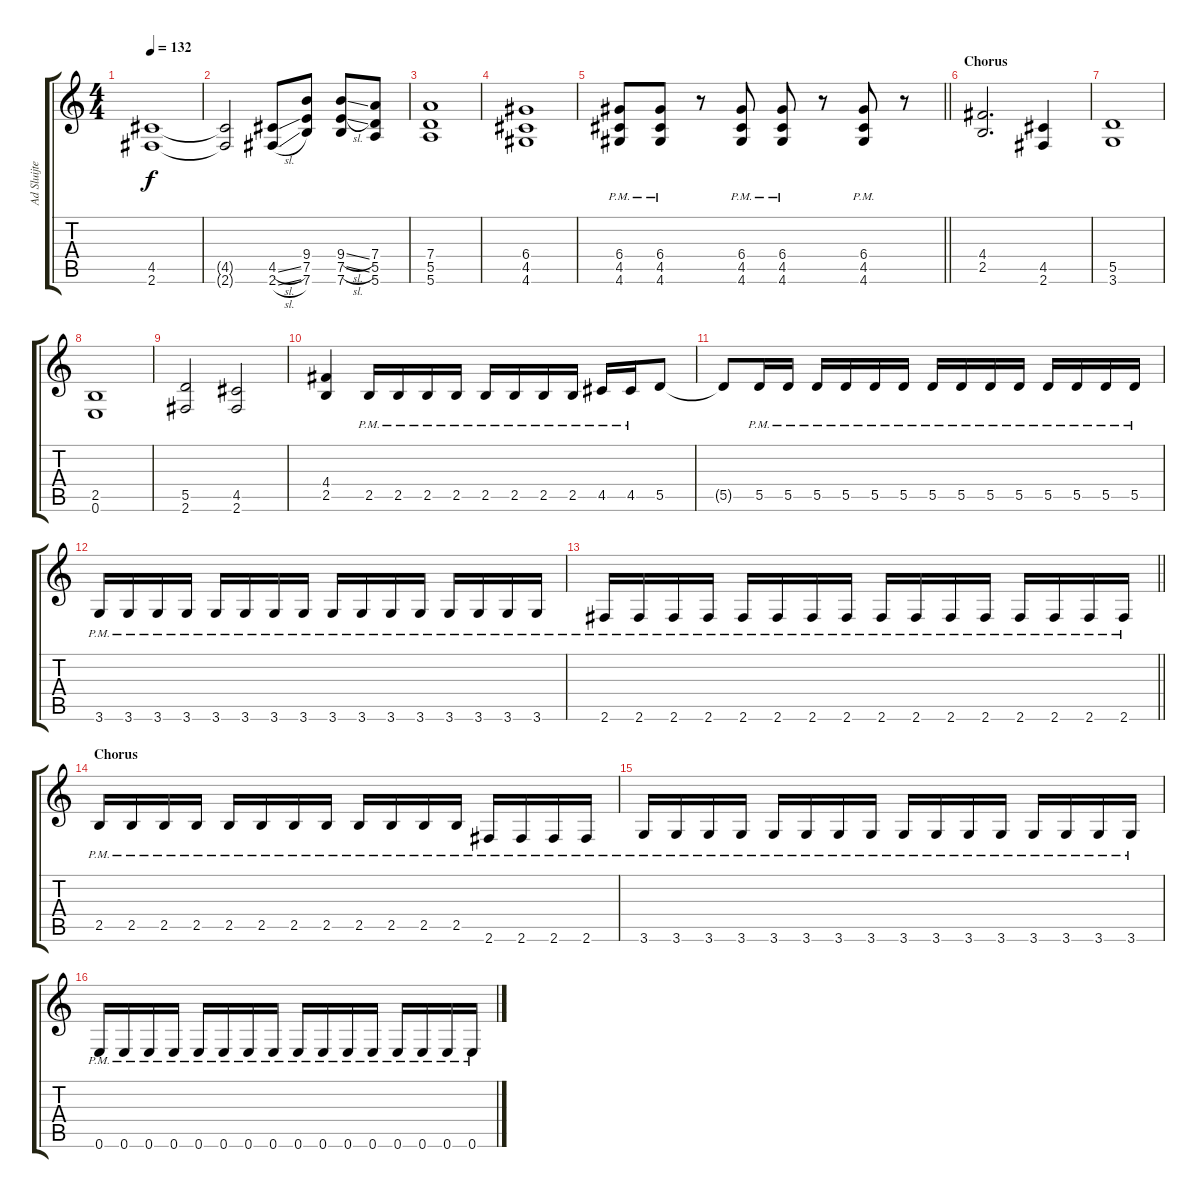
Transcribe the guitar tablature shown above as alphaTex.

\track ("Ad Sluijter" "Ad Sluijte") {instrument distortionguitar}
\staff {score tabs}
\tuning (E4 B3 G3 D3 A2 E2) {hide}
\ts (4 4)
\tempo 132
\clef g2
\ks c
(4.5 2.6).1{dy f} |
(4.5{t} 2.6{t}).2 (4.5{sl} 2.6{sl}).8 (9.4 7.5 7.6).8 (9.4{sl} 7.5{sl} 7.6).8 (7.4 5.5 5.6).8 |
(7.4 5.5 5.6).1 |
(6.4 4.5 4.6).1 |
\barLineRight lightlight
(6.4{pm} 4.5{pm} 4.6{pm}).8 (6.4{pm} 4.5{pm} 4.6{pm}).8 r.8 (6.4{pm} 4.5{pm} 4.6{pm}).8 (6.4{pm} 4.5{pm} 4.6{pm}).8 r.8 (6.4{pm} 4.5{pm} 4.6{pm}).8 r.8 |
\section ("" "Chorus")
(4.4 2.5).2{d} (4.5 2.6).4 |
(5.5 3.6).1 |
(2.5 0.6).1 |
(5.5 2.6).2 (4.5 2.6).2 |
(4.4 2.5).4 2.5{pm}.16 2.5{pm}.16 2.5{pm}.16 2.5{pm}.16 2.5{pm}.16 2.5{pm}.16 2.5{pm}.16 2.5{pm}.16 4.5{pm}.16 4.5{pm}.16 5.5.8 |
5.5{t}.8 5.5{pm}.16 5.5{pm}.16 5.5{pm}.16 5.5{pm}.16 5.5{pm}.16 5.5{pm}.16 5.5{pm}.16 5.5{pm}.16 5.5{pm}.16 5.5{pm}.16 5.5{pm}.16 5.5{pm}.16 5.5{pm}.16 5.5{pm}.16 |
3.6{pm}.16 3.6{pm}.16 3.6{pm}.16 3.6{pm}.16 3.6{pm}.16 3.6{pm}.16 3.6{pm}.16 3.6{pm}.16 3.6{pm}.16 3.6{pm}.16 3.6{pm}.16 3.6{pm}.16 3.6{pm}.16 3.6{pm}.16 3.6{pm}.16 3.6{pm}.16 |
\barLineRight lightlight
2.6{pm}.16 2.6{pm}.16 2.6{pm}.16 2.6{pm}.16 2.6{pm}.16 2.6{pm}.16 2.6{pm}.16 2.6{pm}.16 2.6{pm}.16 2.6{pm}.16 2.6{pm}.16 2.6{pm}.16 2.6{pm}.16 2.6{pm}.16 2.6{pm}.16 2.6{pm}.16 |
\section ("" "Chorus")
2.5{pm}.16 2.5{pm}.16 2.5{pm}.16 2.5{pm}.16 2.5{pm}.16 2.5{pm}.16 2.5{pm}.16 2.5{pm}.16 2.5{pm}.16 2.5{pm}.16 2.5{pm}.16 2.5{pm}.16 2.6{pm}.16 2.6{pm}.16 2.6{pm}.16 2.6{pm}.16 |
3.6{pm}.16 3.6{pm}.16 3.6{pm}.16 3.6{pm}.16 3.6{pm}.16 3.6{pm}.16 3.6{pm}.16 3.6{pm}.16 3.6{pm}.16 3.6{pm}.16 3.6{pm}.16 3.6{pm}.16 3.6{pm}.16 3.6{pm}.16 3.6{pm}.16 3.6{pm}.16 |
0.6{pm}.16 0.6{pm}.16 0.6{pm}.16 0.6{pm}.16 0.6{pm}.16 0.6{pm}.16 0.6{pm}.16 0.6{pm}.16 0.6{pm}.16 0.6{pm}.16 0.6{pm}.16 0.6{pm}.16 0.6{pm}.16 0.6{pm}.16 0.6{pm}.16 0.6{pm}.16
